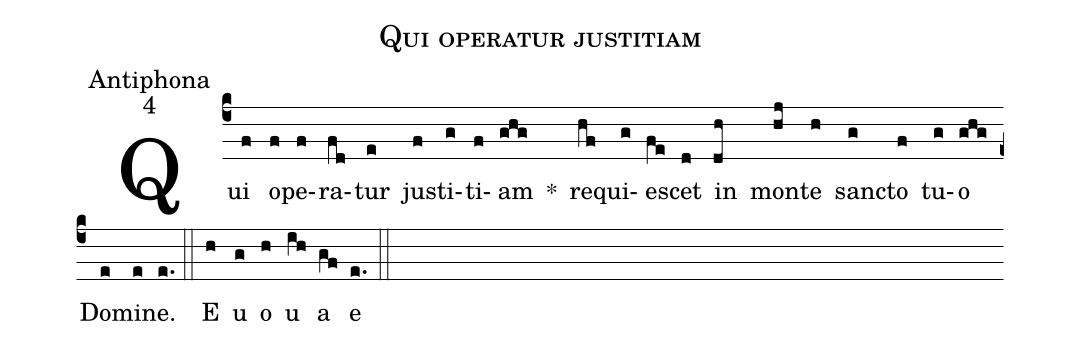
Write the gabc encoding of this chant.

name:Qui operatur justitiam;
office-part:Antiphona;
mode:4;
%%
(c4) Qui(f) o(f)pe(f)ra(fd)tur(e) jus(f)ti(g)ti(f)am(ghg) *() re(hf)qui(g)es(fe)cet(d) in(dh) mon(hj)te(h) san(g)cto(f) tu(g)o(ghg) Do(e)mi(e)ne.(e.) (::) <eu>E(h) u(g) o(h) u(ih) a(gf) e</eu>(e.) (::)
